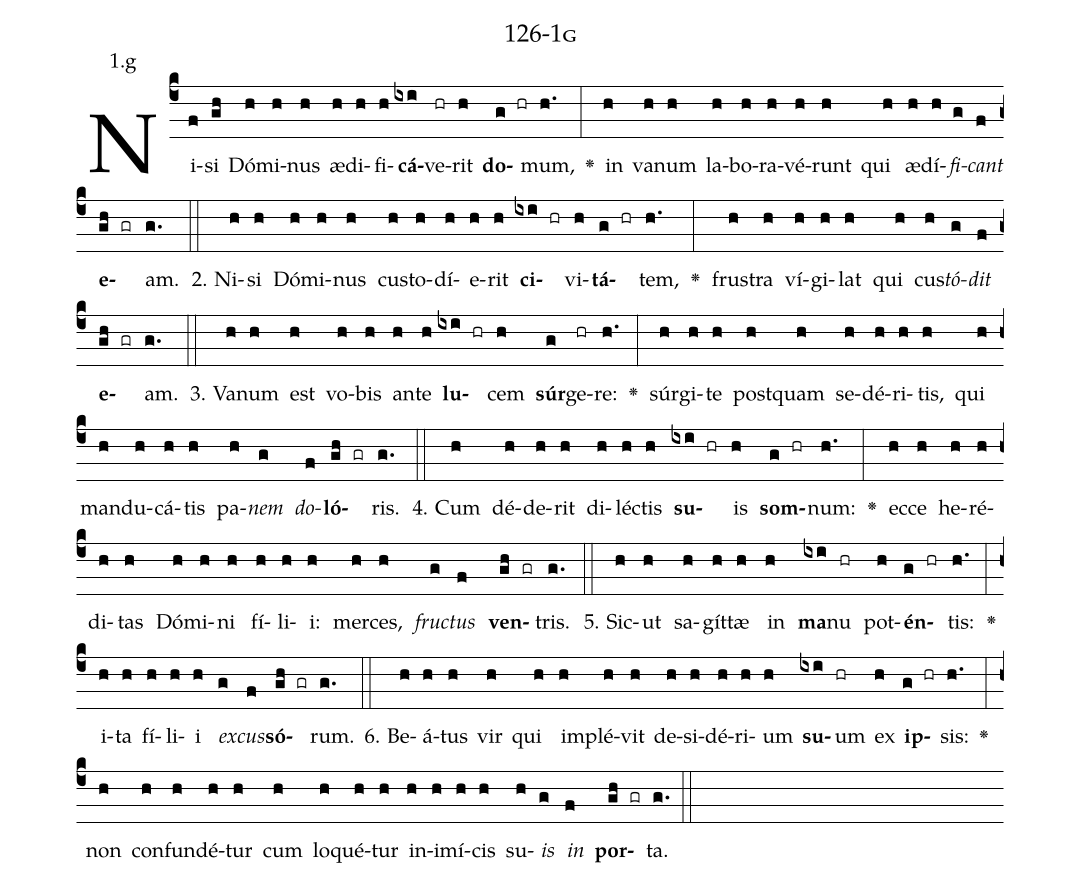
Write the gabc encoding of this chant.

name: 126-1g;
annotation: 1.g;
%%
(c4)Ni(f)si(gh) Dó(h)mi(h)nus(h) æ(h)di(h)fi(h)<b>cá</b>(ixi)ve(hr)rit(h) <b>do</b>(g hr)mum,(h.) <v>\greheightstar</v>(:) in(h) va(h)num(h) la(h)bo(h)ra(h)vé(h)runt(h) qui(h) æ(h)dí(h)<i>fi</i>(g)<i>cant</i>(f) <b>e</b>(gh gr)am.(g.) (::)
2. Ni(h)si(h) Dó(h)mi(h)nus(h) cus(h)to(h)dí(h)e(h)rit(h) <b>ci</b>(ixi hr)vi(h)<b>tá</b>(g hr)tem,(h.) <v>\greheightstar</v>(:) frus(h)tra(h) ví(h)gi(h)lat(h) qui(h) cus(h)<i>tó</i>(g)<i>dit</i>(f) <b>e</b>(gh gr)am.(g.) (::)
3. Va(h)num(h) est(h) vo(h)bis(h) an(h)te(h) <b>lu</b>(ixi hr)cem(h) <b>súr</b>(g)ge(hr)re:(h.) <v>\greheightstar</v>(:) súr(h)gi(h)te(h) post(h)quam(h) se(h)dé(h)ri(h)tis,(h) qui(h) man(h)du(h)cá(h)tis(h) pa(h)<i>nem</i>(g) <i>do</i>(f)<b>ló</b>(gh gr)ris.(g.) (::)
4. Cum(h) dé(h)de(h)rit(h) di(h)léc(h)tis(h) <b>su</b>(ixi hr)is(h) <b>som</b>(g hr)num:(h.) <v>\greheightstar</v>(:) ec(h)ce(h) he(h)ré(h)di(h)tas(h) Dó(h)mi(h)ni(h) fí(h)li(h)i:(h) mer(h)ces,(h) <i>fruc</i>(g)<i>tus</i>(f) <b>ven</b>(gh gr)tris.(g.) (::)
5. Sic(h)ut(h) sa(h)gít(h)tæ(h) in(h) <b>ma</b>(ixi)nu(hr) pot(h)<b>én</b>(g hr)tis:(h.) <v>\greheightstar</v>(:) i(h)ta(h) fí(h)li(h)i(h) <i>ex</i>(g)<i>cus</i>(f)<b>só</b>(gh gr)rum.(g.) (::)
6. Be(h)á(h)tus(h) vir(h) qui(h) im(h)plé(h)vit(h) de(h)si(h)dé(h)ri(h)um(h) <b>su</b>(ixi)um(hr) ex(h) <b>ip</b>(g hr)sis:(h.) <v>\greheightstar</v>(:) non(h) con(h)fun(h)dé(h)tur(h) cum(h) lo(h)qué(h)tur(h) in(h)i(h)mí(h)cis(h) su(h)<i>is</i>(g) <i>in</i>(f) <b>por</b>(gh gr)ta.(g.) (::)
